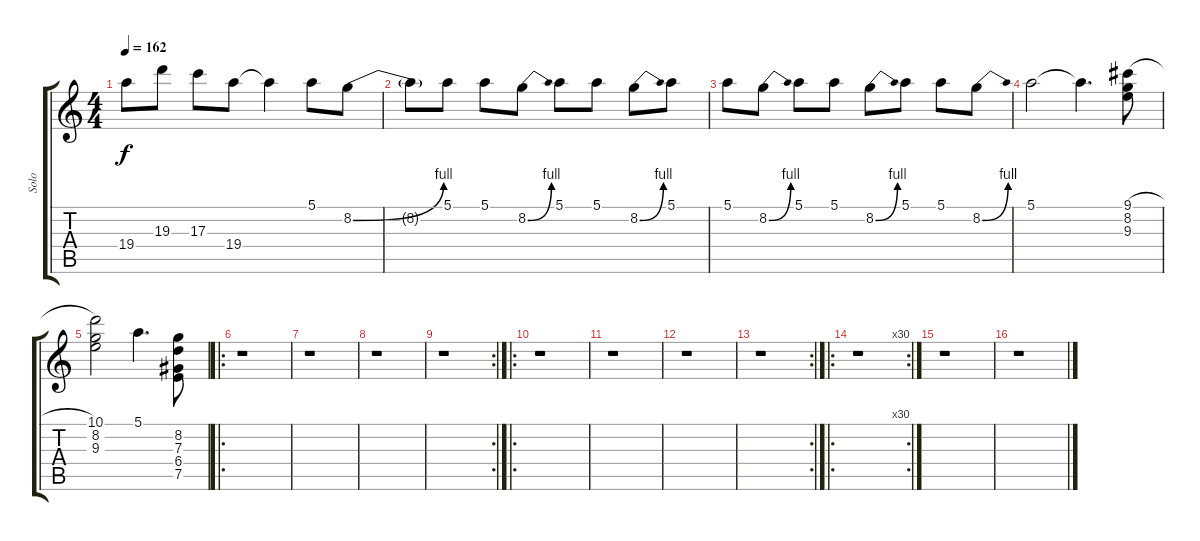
\track ("Solo" "Solo") {instrument distortionguitar}
\staff {score tabs}
\tuning (E4 B3 G3 D3 A2 E2) {hide}
\ts (4 4)
\tempo 162
\clef g2
\ks c
19.4.8{dy f} 19.3.8 17.3.8 19.4.8 19.4{t}.4 5.1.8 8.2{be (bend 0 0 60 4)}.8 |
8.2{t}.8 5.1.8 5.1.8 8.2{be (bend 0 0 60 4)}.8 5.1.8 5.1.8 8.2{be (bend 0 0 60 4)}.8 5.1.8 |
5.1.8 8.2{be (bend 0 0 60 4)}.8 5.1.8 5.1.8 8.2{be (bend 0 0 60 4)}.8 5.1.8 5.1.8 8.2{be (bend 0 0 60 4)}.8 |
5.1.2 5.1{t}.4{d} (9.1{h} 8.2 9.3).8 |
(10.1 8.2 9.3).2 5.1.4{d} (8.2 7.3 6.4 7.5).8 |
\ro
r.1 |
r.1 |
r.1 |
\rc 2
r.1 |
\ro
r.1 |
r.1 |
r.1 |
\rc 2
r.1 |
\ro
\rc 30
r.1 |
r.1 |
r.1
